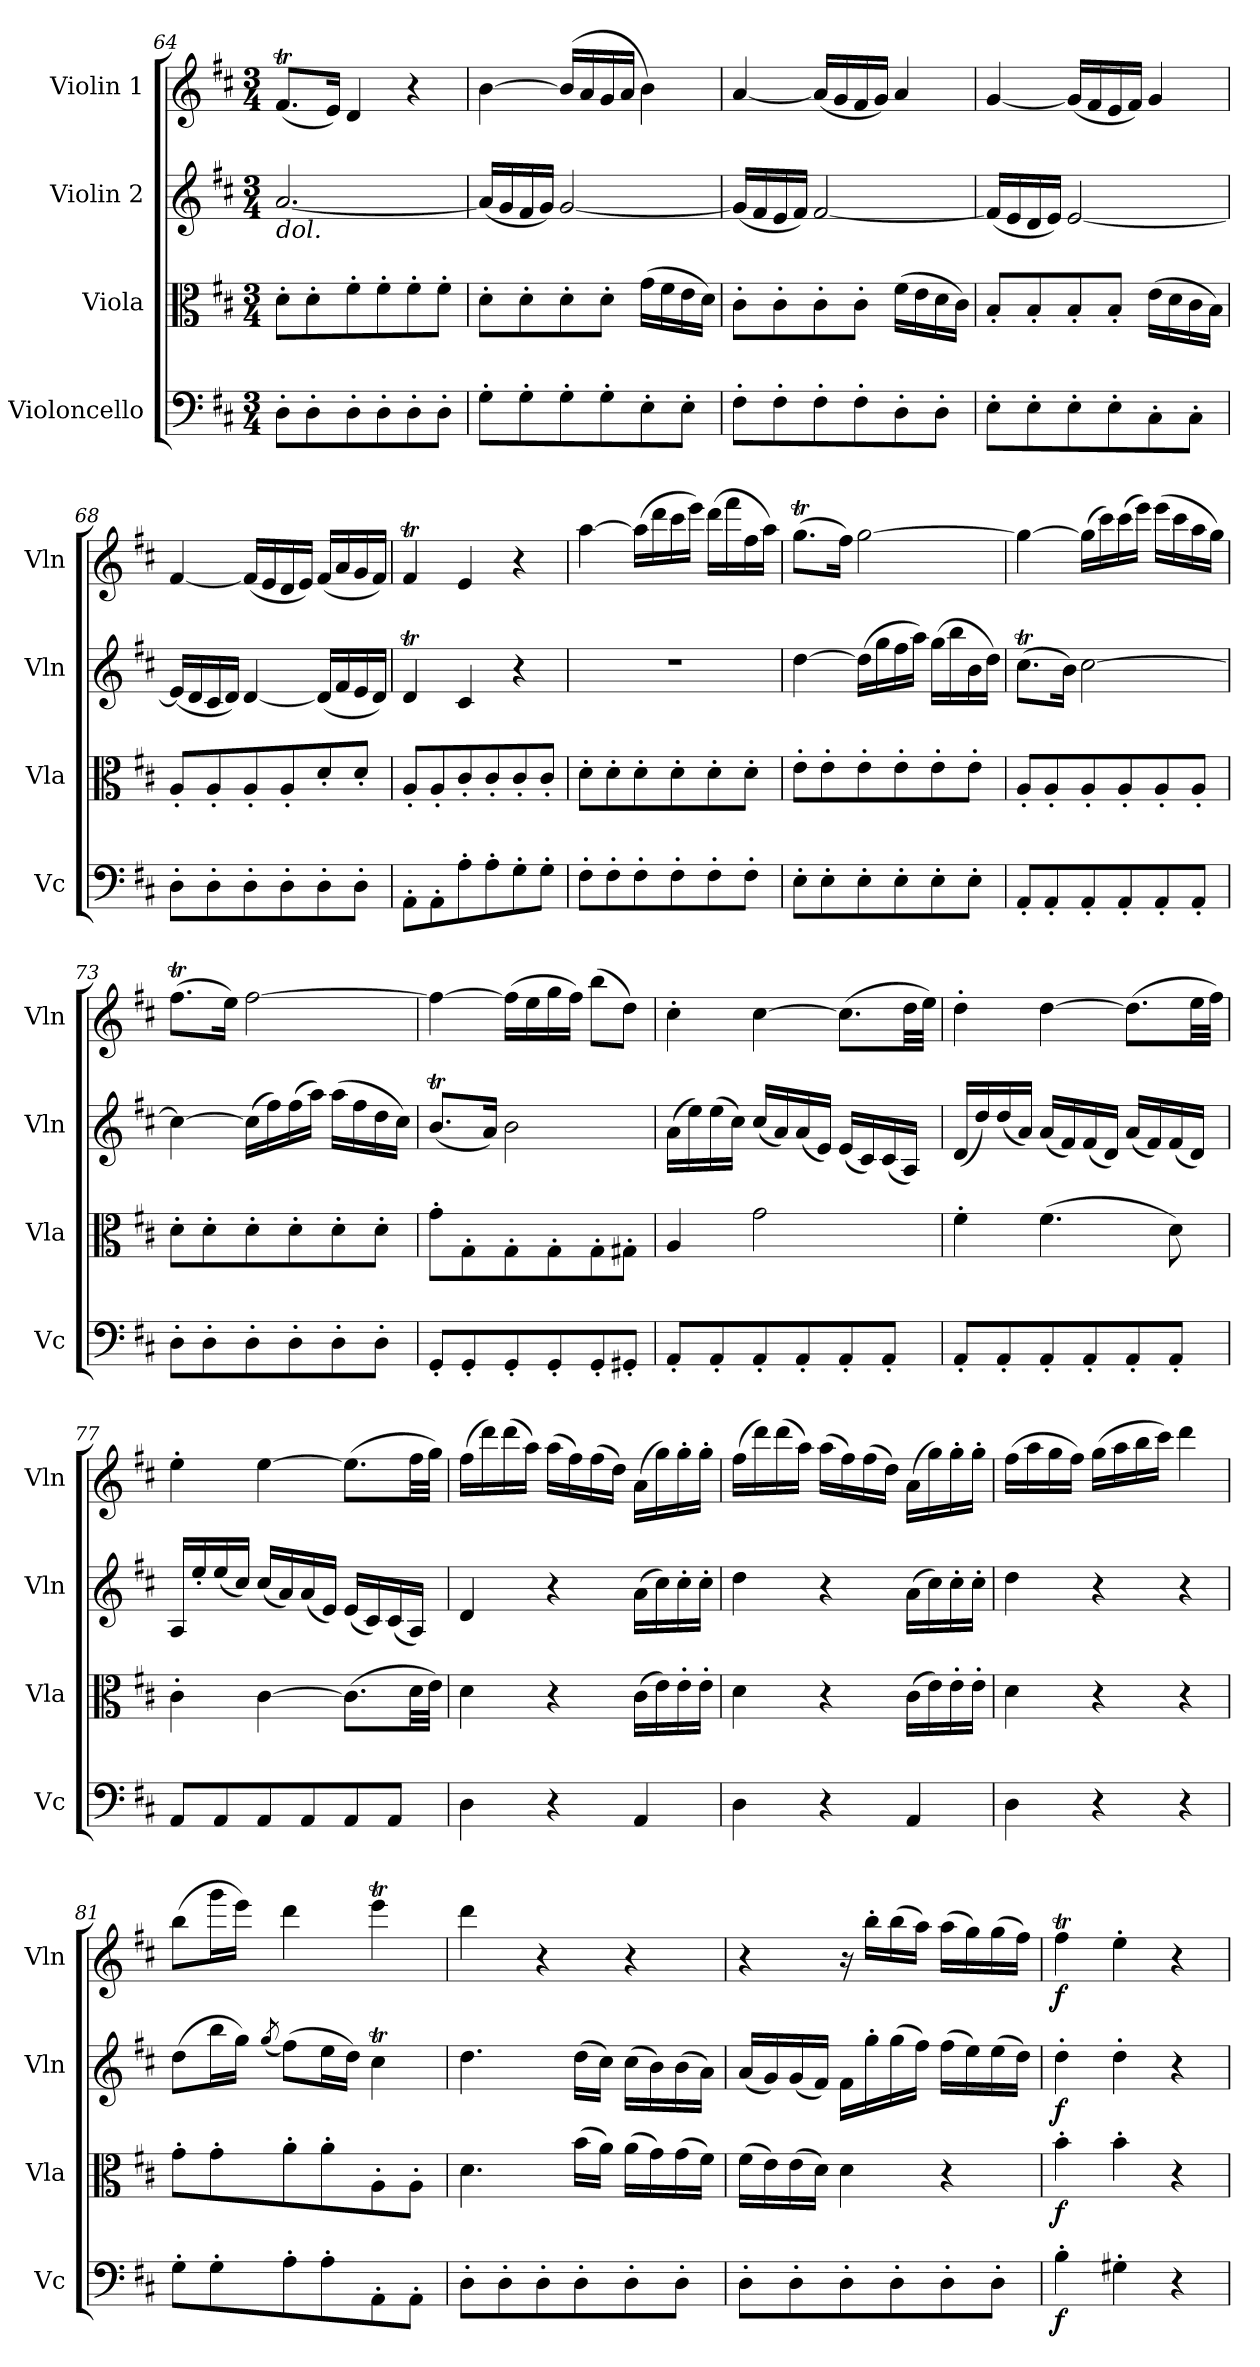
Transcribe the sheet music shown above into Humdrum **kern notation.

**kern	**dynam	**kern	**dynam	**kern	**dynam	**kern	**dynam
*part4	*part4	*part3	*part3	*part2	*part2	*part1	*part1
*staff4	*staff4	*staff3	*staff3	*staff2	*staff2	*staff1	*staff1
*I"Violoncello	*	*I"Viola	*	*I"Violin 2	*	*I"Violin 1	*
*I'Vc	*	*I'Vla	*	*I'Vln	*	*I'Vln	*
*clefF4	*	*clefC3	*	*clefG2	*	*clefG2	*
*k[f#c#]	*	*k[f#c#]	*	*k[f#c#]	*	*k[f#c#]	*
*M3/4	*	*M3/4	*	*M3/4	*	*M3/4	*
=64	=64	=64	=64	=64	=64	=64	=64
!	!	!	!	!LO:TX:b:i:t=dol.	!	!	!
8D'\L	.	8d'\L	.	[2.a/	.	(<8.f#t/L	.
8D'\	.	8d'\	.	.	.	.	.
.	.	.	.	.	.	16e/Jk)	.
8D'\	.	8f#'\	.	.	.	4d/	.
8D'\	.	8f#'\	.	.	.	.	.
8D'\	.	8f#'\	.	.	.	4r	.
8D'\J	.	8f#'\J	.	.	.	.	.
=65	=65	=65	=65	=65	=65	=65	=65
8G'\L	.	8d'\L	.	(<16a/LL]	.	[4b\	.
.	.	.	.	16g/	.	.	.
8G'\	.	8d'\	.	16f#/	.	.	.
.	.	.	.	16g/JJ)	.	.	.
8G'\	.	8d'\	.	[2g/	.	(>16b/LL]	.
.	.	.	.	.	.	16a/	.
8G'\	.	8d'\J	.	.	.	16g/	.
.	.	.	.	.	.	16a/JJ	.
8E'\	.	(>16g\LL	.	.	.	4b\)	.
.	.	16f#\	.	.	.	.	.
8E'\J	.	16e\	.	.	.	.	.
.	.	16d\JJ)	.	.	.	.	.
=66	=66	=66	=66	=66	=66	=66	=66
8F#'\L	.	8c#'\L	.	(<16g/LL]	.	[4a/	.
.	.	.	.	16f#/	.	.	.
8F#'\	.	8c#'\	.	16e/	.	.	.
.	.	.	.	16f#/JJ)	.	.	.
8F#'\	.	8c#'\	.	[2f#/	.	(<16a/LL]	.
.	.	.	.	.	.	16g/	.
8F#'\	.	8c#'\J	.	.	.	16f#/	.
.	.	.	.	.	.	16g/JJ)	.
8D'\	.	(>16f#\LL	.	.	.	4a/	.
.	.	16e\	.	.	.	.	.
8D'\J	.	16d\	.	.	.	.	.
.	.	16c#\JJ)	.	.	.	.	.
!!LO:LB:g=z
=67	=67	=67	=67	=67	=67	=67	=67
8E'\L	.	8B'/L	.	(<16f#/LL]	.	[4g/	.
.	.	.	.	16e/	.	.	.
8E'\	.	8B'/	.	16d/	.	.	.
.	.	.	.	16e/JJ)	.	.	.
8E'\	.	8B'/	.	[2e/	.	(<16g/LL]	.
.	.	.	.	.	.	16f#/	.
8E'\	.	8B'/J	.	.	.	16e/	.
.	.	.	.	.	.	16f#/JJ)	.
8C#'\	.	(>16e\LL	.	.	.	4g/	.
.	.	16d\	.	.	.	.	.
8C#'\J	.	16c#\	.	.	.	.	.
.	.	16B\JJ)	.	.	.	.	.
=68	=68	=68	=68	=68	=68	=68	=68
8D'\L	.	8A'/L	.	(<16e/LL]	.	[4f#/	.
.	.	.	.	16d/	.	.	.
8D'\	.	8A'/	.	16c#/	.	.	.
.	.	.	.	16d/JJ)	.	.	.
8D'\	.	8A'/	.	[4d/	.	(<16f#/LL]	.
.	.	.	.	.	.	16e/	.
8D'\	.	8A'/	.	.	.	16d/	.
.	.	.	.	.	.	16e/JJ)	.
8D'\	.	8d'/	.	(<16d/LL]	.	(<16f#/LL	.
.	.	.	.	16f#/	.	16a/	.
8D'\J	.	8d'/J	.	16e/	.	16g/	.
.	.	.	.	16d/JJ)	.	16f#/JJ)	.
=69	=69	=69	=69	=69	=69	=69	=69
8AA'\L	.	8A'/L	.	4dT/	.	4f#t/	.
8AA'\	.	8A'/	.	.	.	.	.
8A'\	.	8c#'/	.	4c#/	.	4e/	.
8A'\	.	8c#'/	.	.	.	.	.
8G'\	.	8c#'/	.	4r	.	4r	.
8G'\J	.	8c#'/J	.	.	.	.	.
=70	=70	=70	=70	=70	=70	=70	=70
8F#'\L	.	8d'\L	.	2.r	.	[4aa\	.
8F#'\	.	8d'\	.	.	.	.	.
8F#'\	.	8d'\	.	.	.	(>16aa\LL]	.
.	.	.	.	.	.	16ddd\	.
8F#'\	.	8d'\	.	.	.	16ccc#\	.
.	.	.	.	.	.	16eee\JJ)	.
8F#'\	.	8d'\	.	.	.	(>16ddd\LL	.
.	.	.	.	.	.	16fff#\	.
8F#'\J	.	8d'\J	.	.	.	16ff#\	.
.	.	.	.	.	.	16aa\JJ)	.
!!LO:LB:g=z
=71	=71	=71	=71	=71	=71	=71	=71
8E'\L	.	8e'\L	.	[4dd\	.	(>8.ggT\L	.
8E'\	.	8e'\	.	.	.	.	.
.	.	.	.	.	.	16ff#\Jk)	.
8E'\	.	8e'\	.	(>16dd\LL]	.	[2gg\	.
.	.	.	.	16gg\	.	.	.
8E'\	.	8e'\	.	16ff#\	.	.	.
.	.	.	.	16aa\JJ)	.	.	.
8E'\	.	8e'\	.	(>16gg\LL	.	.	.
.	.	.	.	16bb\	.	.	.
8E'\J	.	8e'\J	.	16b\	.	.	.
.	.	.	.	16dd\JJ)	.	.	.
=72	=72	=72	=72	=72	=72	=72	=72
8AA'/L	.	8A'/L	.	(>8.cc#t\L	.	4gg\_	.
8AA'/	.	8A'/	.	.	.	.	.
.	.	.	.	16b\Jk)	.	.	.
8AA'/	.	8A'/	.	[2cc#\	.	(>16gg\LL]	.
.	.	.	.	.	.	16ccc#\)	.
8AA'/	.	8A'/	.	.	.	(>16ccc#\	.
.	.	.	.	.	.	16eee\JJ)	.
8AA'/	.	8A'/	.	.	.	(>16eee\LL	.
.	.	.	.	.	.	16ccc#\	.
8AA'/J	.	8A'/J	.	.	.	16aa\	.
.	.	.	.	.	.	16gg\JJ)	.
=73	=73	=73	=73	=73	=73	=73	=73
8D'\L	.	8d'\L	.	4cc#\_	.	(>8.ff#t\L	.
8D'\	.	8d'\	.	.	.	.	.
.	.	.	.	.	.	16ee\Jk)	.
8D'\	.	8d'\	.	(>16cc#\LL]	.	[2ff#\	.
.	.	.	.	16ff#\)	.	.	.
8D'\	.	8d'\	.	(>16ff#\	.	.	.
.	.	.	.	16aa\JJ)	.	.	.
8D'\	.	8d'\	.	(>16aa\LL	.	.	.
.	.	.	.	16ff#\	.	.	.
8D'\J	.	8d'\J	.	16dd\	.	.	.
.	.	.	.	16cc#\JJ)	.	.	.
!!LO:PB:g=z
=74	=74	=74	=74	=74	=74	=74	=74
8GG'/L	.	8g'\L	.	(<8.bT/L	.	4ff#\_	.
8GG'/	.	8G'\	.	.	.	.	.
.	.	.	.	16a/Jk)	.	.	.
8GG'/	.	8G'\	.	2b\	.	(>16ff#\LL]	.
.	.	.	.	.	.	16ee\	.
8GG'/	.	8G'\	.	.	.	16gg\	.
.	.	.	.	.	.	16ff#\JJ)	.
8GG'/	.	8G'\	.	.	.	(>8bb\L	.
8GG#X'/J	.	8G#X'\J	.	.	.	8dd\J)	.
=75	=75	=75	=75	=75	=75	=75	=75
8AA'/L	.	4A/	.	(>16a\LL	.	4cc#'\	.
.	.	.	.	16ee\)	.	.	.
8AA'/	.	.	.	(>16ee\	.	.	.
.	.	.	.	16cc#\JJ)	.	.	.
8AA'/	.	2g\	.	(<16cc#/LL	.	[4cc#\	.
.	.	.	.	16a/)	.	.	.
8AA'/	.	.	.	(<16a/	.	.	.
.	.	.	.	16e/JJ)	.	.	.
8AA'/	.	.	.	(<16e/LL	.	(>8.cc#\L]	.
.	.	.	.	16c#/)	.	.	.
8AA'/J	.	.	.	(<16c#/	.	.	.
.	.	.	.	16A/JJ)	.	32dd\LL	.
.	.	.	.	.	.	32ee\JJJ)	.
=76	=76	=76	=76	=76	=76	=76	=76
8AA'/L	.	4f#'\	.	(<16d/LL	.	4dd'\	.
.	.	.	.	16dd/)	.	.	.
8AA'/	.	.	.	(<16dd/	.	.	.
.	.	.	.	16a/JJ)	.	.	.
8AA'/	.	(>4.f#\	.	(<16a/LL	.	[4dd\	.
.	.	.	.	16f#/)	.	.	.
8AA'/	.	.	.	(<16f#/	.	.	.
.	.	.	.	16d/JJ)	.	.	.
8AA'/	.	.	.	(<16a/LL	.	(>8.dd\L]	.
.	.	.	.	16f#/)	.	.	.
8AA'/J	.	8d\)	.	(<16f#/	.	.	.
.	.	.	.	16d/JJ)	.	32ee\LL	.
.	.	.	.	.	.	32ff#\JJJ)	.
!!LO:LB:g=z
=77	=77	=77	=77	=77	=77	=77	=77
8AA/L	.	4c#'\	.	16A/LL	.	4ee'\	.
.	.	.	.	16ee'/	.	.	.
8AA/	.	.	.	(<16ee/	.	.	.
.	.	.	.	16cc#/JJ)	.	.	.
8AA/	.	[4c#\	.	(<16cc#/LL	.	[4ee\	.
.	.	.	.	16a/)	.	.	.
8AA/	.	.	.	(<16a/	.	.	.
.	.	.	.	16e/JJ)	.	.	.
8AA/	.	(>8.c#\L]	.	(<16e/LL	.	(>8.ee\L]	.
.	.	.	.	16c#/)	.	.	.
8AA/J	.	.	.	(<16c#/	.	.	.
.	.	32d\LL	.	16A/JJ)	.	32ff#\LL	.
.	.	32e\JJJ)	.	.	.	32gg\JJJ)	.
=78	=78	=78	=78	=78	=78	=78	=78
4D\	.	4d\	.	4d/	.	(>16ff#\LL	.
.	.	.	.	.	.	16ddd\)	.
.	.	.	.	.	.	(>16ddd\	.
.	.	.	.	.	.	16aa\JJ)	.
4r	.	4r	.	4r	.	(>16aa\LL	.
.	.	.	.	.	.	16ff#\)	.
.	.	.	.	.	.	(>16ff#\	.
.	.	.	.	.	.	16dd\JJ)	.
4AA/	.	(>16c#\LL	.	(>16a\LL	.	(>16a\LL	.
.	.	16e\)	.	16cc#\)	.	16gg\)	.
.	.	16e'\	.	16cc#'\	.	16gg'\	.
.	.	16e'\JJ	.	16cc#'\JJ	.	16gg'\JJ	.
=79	=79	=79	=79	=79	=79	=79	=79
4D\	.	4d\	.	4dd\	.	(>16ff#\LL	.
.	.	.	.	.	.	16ddd\)	.
.	.	.	.	.	.	(>16ddd\	.
.	.	.	.	.	.	16aa\JJ)	.
4r	.	4r	.	4r	.	(>16aa\LL	.
.	.	.	.	.	.	16ff#\)	.
.	.	.	.	.	.	(>16ff#\	.
.	.	.	.	.	.	16dd\JJ)	.
4AA/	.	(>16c#\LL	.	(>16a\LL	.	(>16a\LL	.
.	.	16e\)	.	16cc#\)	.	16gg\)	.
.	.	16e'\	.	16cc#'\	.	16gg'\	.
.	.	16e'\JJ	.	16cc#'\JJ	.	16gg'\JJ	.
!!LO:LB:g=z
=80	=80	=80	=80	=80	=80	=80	=80
4D\	.	4d\	.	4dd\	.	(>16ff#\LL	.
.	.	.	.	.	.	16aa\	.
.	.	.	.	.	.	16gg\	.
.	.	.	.	.	.	16ff#\JJ)	.
4r	.	4r	.	4r	.	(>16gg\LL	.
.	.	.	.	.	.	16aa\	.
.	.	.	.	.	.	16bb\	.
.	.	.	.	.	.	16ccc#\JJ)	.
4r	.	4r	.	4r	.	4ddd\	.
=81	=81	=81	=81	=81	=81	=81	=81
8G'\L	.	8g'\L	.	(>8dd\L	.	(>8bb\L	.
8G'\	.	8g'\	.	16bb\L	.	16ggg\L	.
.	.	.	.	16gg\JJ)	.	16eee\JJ)	.
.	.	.	.	(<8qgg/	.	.	.
8A'\	.	8a'\	.	(>8ff#\L)	.	4ddd\	.
8A'\	.	8a'\	.	16ee\L	.	.	.
.	.	.	.	16dd\JJ)	.	.	.
8AA'\	.	8A'\	.	4cc#t\	.	4eeeT\	.
8AA'\J	.	8A'\J	.	.	.	.	.
=82	=82	=82	=82	=82	=82	=82	=82
8D'\L	.	4.d\	.	4.dd\	.	4ddd\	.
8D'\	.	.	.	.	.	.	.
8D'\	.	.	.	.	.	4r	.
8D'\	.	(>16b\LL	.	(>16dd\LL	.	.	.
.	.	16a\JJ)	.	16cc#\JJ)	.	.	.
8D'\	.	(>16a\LL	.	(>16cc#\LL	.	4r	.
.	.	16g\)	.	16b\)	.	.	.
8D'\J	.	(>16g\	.	(>16b\	.	.	.
.	.	16f#\JJ)	.	16a\JJ)	.	.	.
!!LO:LB:g=z
=83	=83	=83	=83	=83	=83	=83	=83
8D'\L	.	(>16f#\LL	.	(<16a/LL	.	4r	.
.	.	16e\)	.	16g/)	.	.	.
8D'\	.	(>16e\	.	(<16g/	.	.	.
.	.	16d\JJ)	.	16f#/JJ)	.	.	.
8D'\	.	4d\	.	16f#\LL	.	16r	.
.	.	.	.	16gg'\	.	16bb'\LL	.
8D'\	.	.	.	(>16gg\	.	(>16bb\	.
.	.	.	.	16ff#\JJ)	.	16aa\JJ)	.
8D'\	.	4r	.	(>16ff#\LL	.	(>16aa\LL	.
.	.	.	.	16ee\)	.	16gg\)	.
8D'\J	.	.	.	(>16ee\	.	(>16gg\	.
.	.	.	.	16dd\JJ)	.	16ff#\JJ)	.
=84	=84	=84	=84	=84	=84	=84	=84
!	!LO:DY:b	!	!LO:DY:b	!	!LO:DY:b	!	!LO:DY:b
4B'\	f	4b'\	f	4dd'\	f	4ff#t\	f
4G#X'\	.	4b'\	.	4dd'\	.	4ee'\	.
4r	.	4r	.	4r	.	4r	.
=	=	=	=	=	=	=	=
*-	*-	*-	*-	*-	*-	*-	*-
